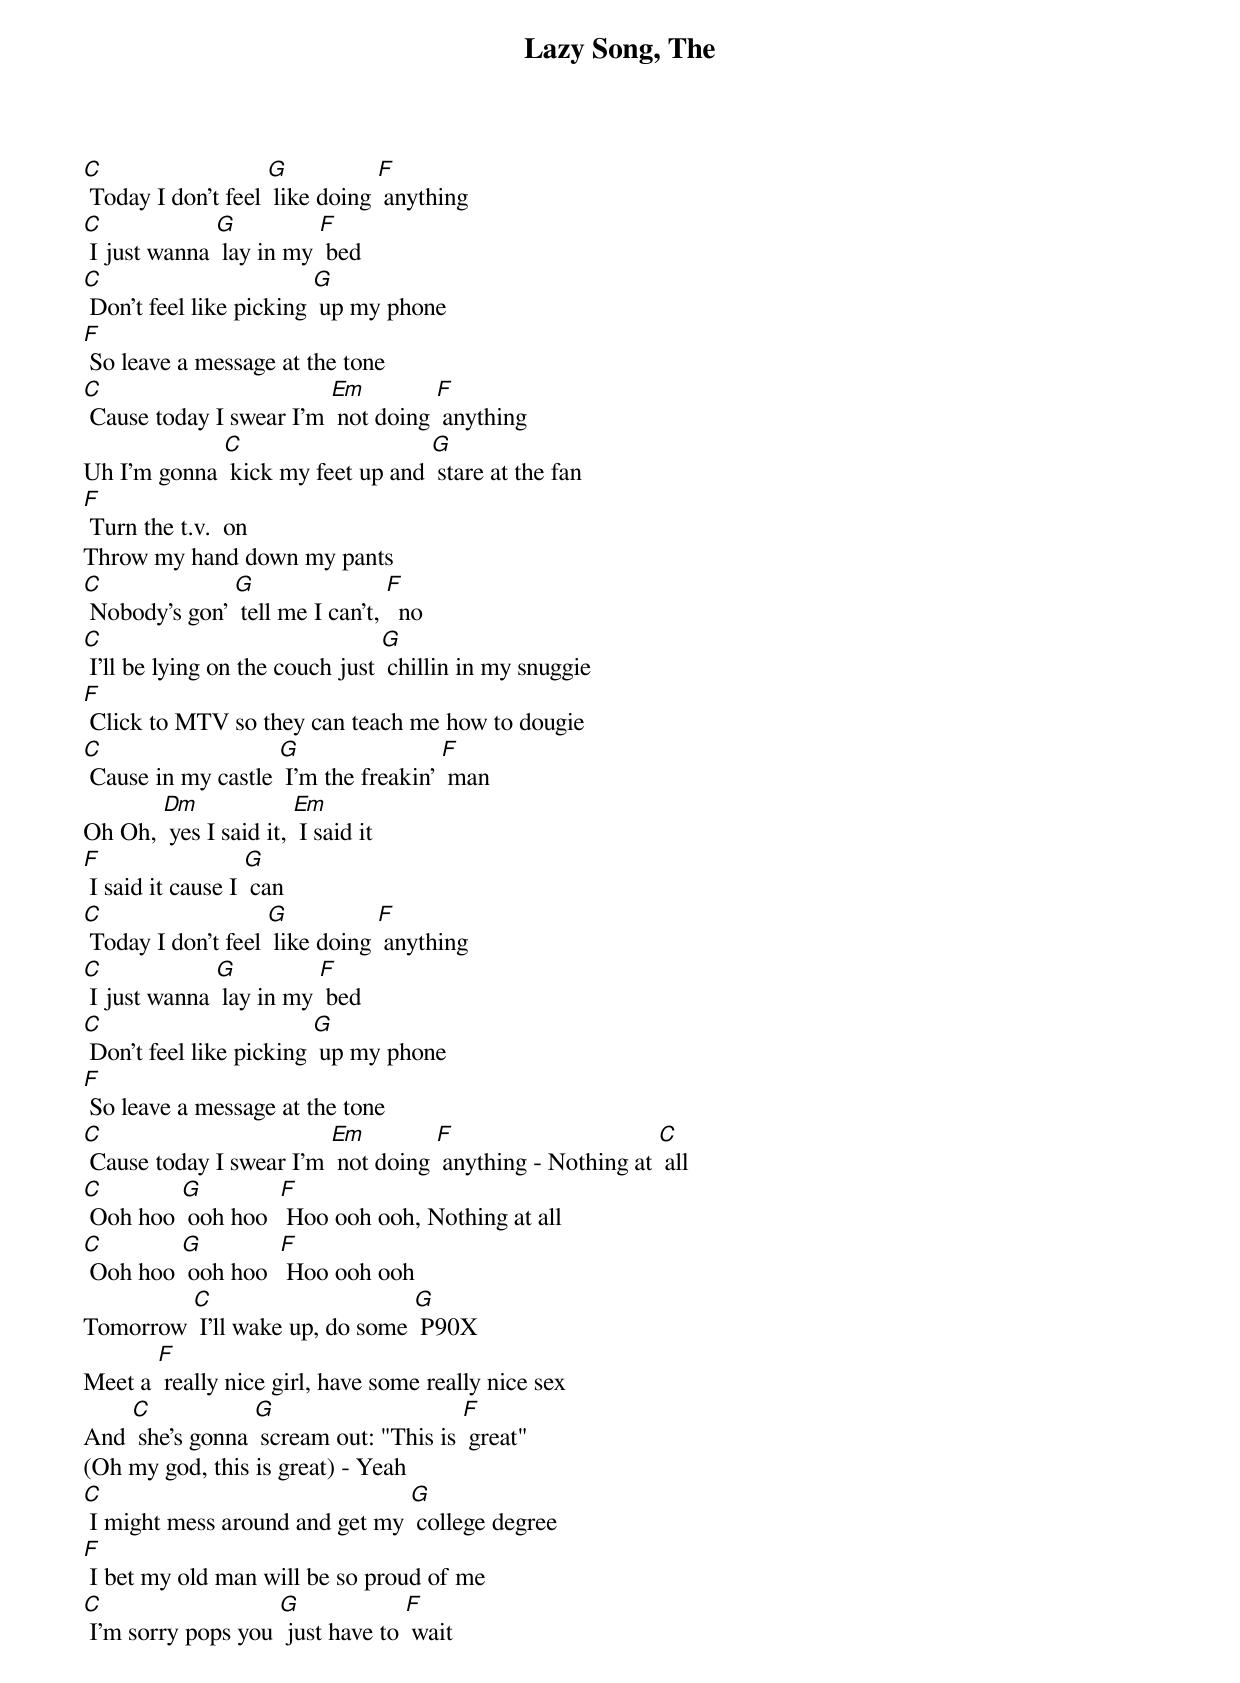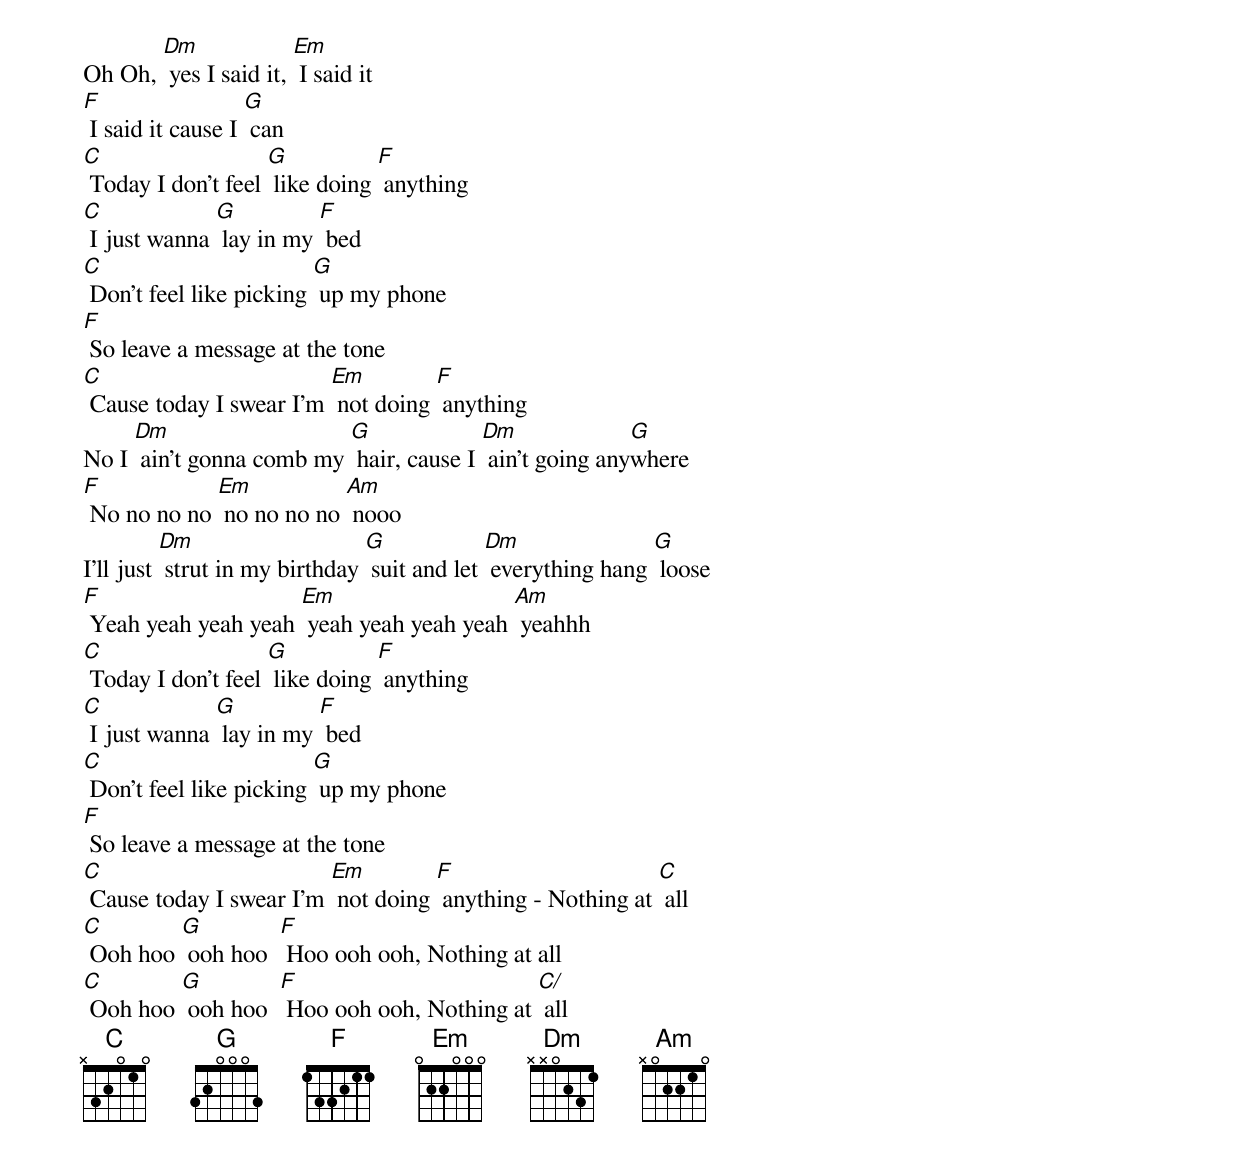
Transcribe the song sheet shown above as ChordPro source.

{t:Lazy Song, The}
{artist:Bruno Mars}
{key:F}
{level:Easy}

[C] Today I don't feel [G] like doing [F] anything
[C] I just wanna [G] lay in my [F] bed
[C] Don't feel like picking [G] up my phone
[F] So leave a message at the tone
[C] Cause today I swear I'm [Em] not doing [F] anything
{c: }
Uh I'm gonna [C] kick my feet up and [G] stare at the fan
[F] Turn the t.v.  on
Throw my hand down my pants
[C] Nobody's gon' [G] tell me I can’t, [F]  no
{c: }
[C] I'll be lying on the couch just [G] chillin in my snuggie
[F] Click to MTV so they can teach me how to dougie
[C] Cause in my castle [G] I’m the freakin’ [F] man
{c: }
Oh Oh, [Dm] yes I said it, [Em] I said it
[F] I said it cause I [G] can
{c: }
[C] Today I don't feel [G] like doing [F] anything
[C] I just wanna [G] lay in my [F] bed
[C] Don't feel like picking [G] up my phone
[F] So leave a message at the tone
[C] Cause today I swear I'm [Em] not doing [F] anything - Nothing at [C] all
{c: }
[C] Ooh hoo [G] ooh hoo  [F] Hoo ooh ooh, Nothing at all
[C] Ooh hoo [G] ooh hoo  [F] Hoo ooh ooh
{c: }
Tomorrow [C] I'll wake up, do some [G] P90X
Meet a [F] really nice girl, have some really nice sex
And [C] she's gonna [G] scream out: "This is [F] great"
(Oh my god, this is great) - Yeah
[C] I might mess around and get my [G] college degree
[F] I bet my old man will be so proud of me
[C] I'm sorry pops you [G] just have to [F] wait
{c: }
Oh Oh, [Dm] yes I said it, [Em] I said it
[F] I said it cause I [G] can
{c: }
[C] Today I don't feel [G] like doing [F] anything
[C] I just wanna [G] lay in my [F] bed
[C] Don't feel like picking [G] up my phone
[F] So leave a message at the tone
[C] Cause today I swear I'm [Em] not doing [F] anything
{c: }
No I [Dm] ain't gonna comb my [G] hair, cause I [Dm] ain't going any[G]where
[F] No no no no [Em] no no no no [Am] nooo
I'll just [Dm] strut in my birthday [G] suit and let [Dm] everything hang [G] loose
[F] Yeah yeah yeah yeah [Em] yeah yeah yeah yeah [Am] yeahhh
{c: }
[C] Today I don't feel [G] like doing [F] anything
[C] I just wanna [G] lay in my [F] bed
[C] Don't feel like picking [G] up my phone
[F] So leave a message at the tone
[C] Cause today I swear I'm [Em] not doing [F] anything - Nothing at [C] all
[C] Ooh hoo [G] ooh hoo  [F] Hoo ooh ooh, Nothing at all
[C] Ooh hoo [G] ooh hoo  [F] Hoo ooh ooh, Nothing at [C/] all
